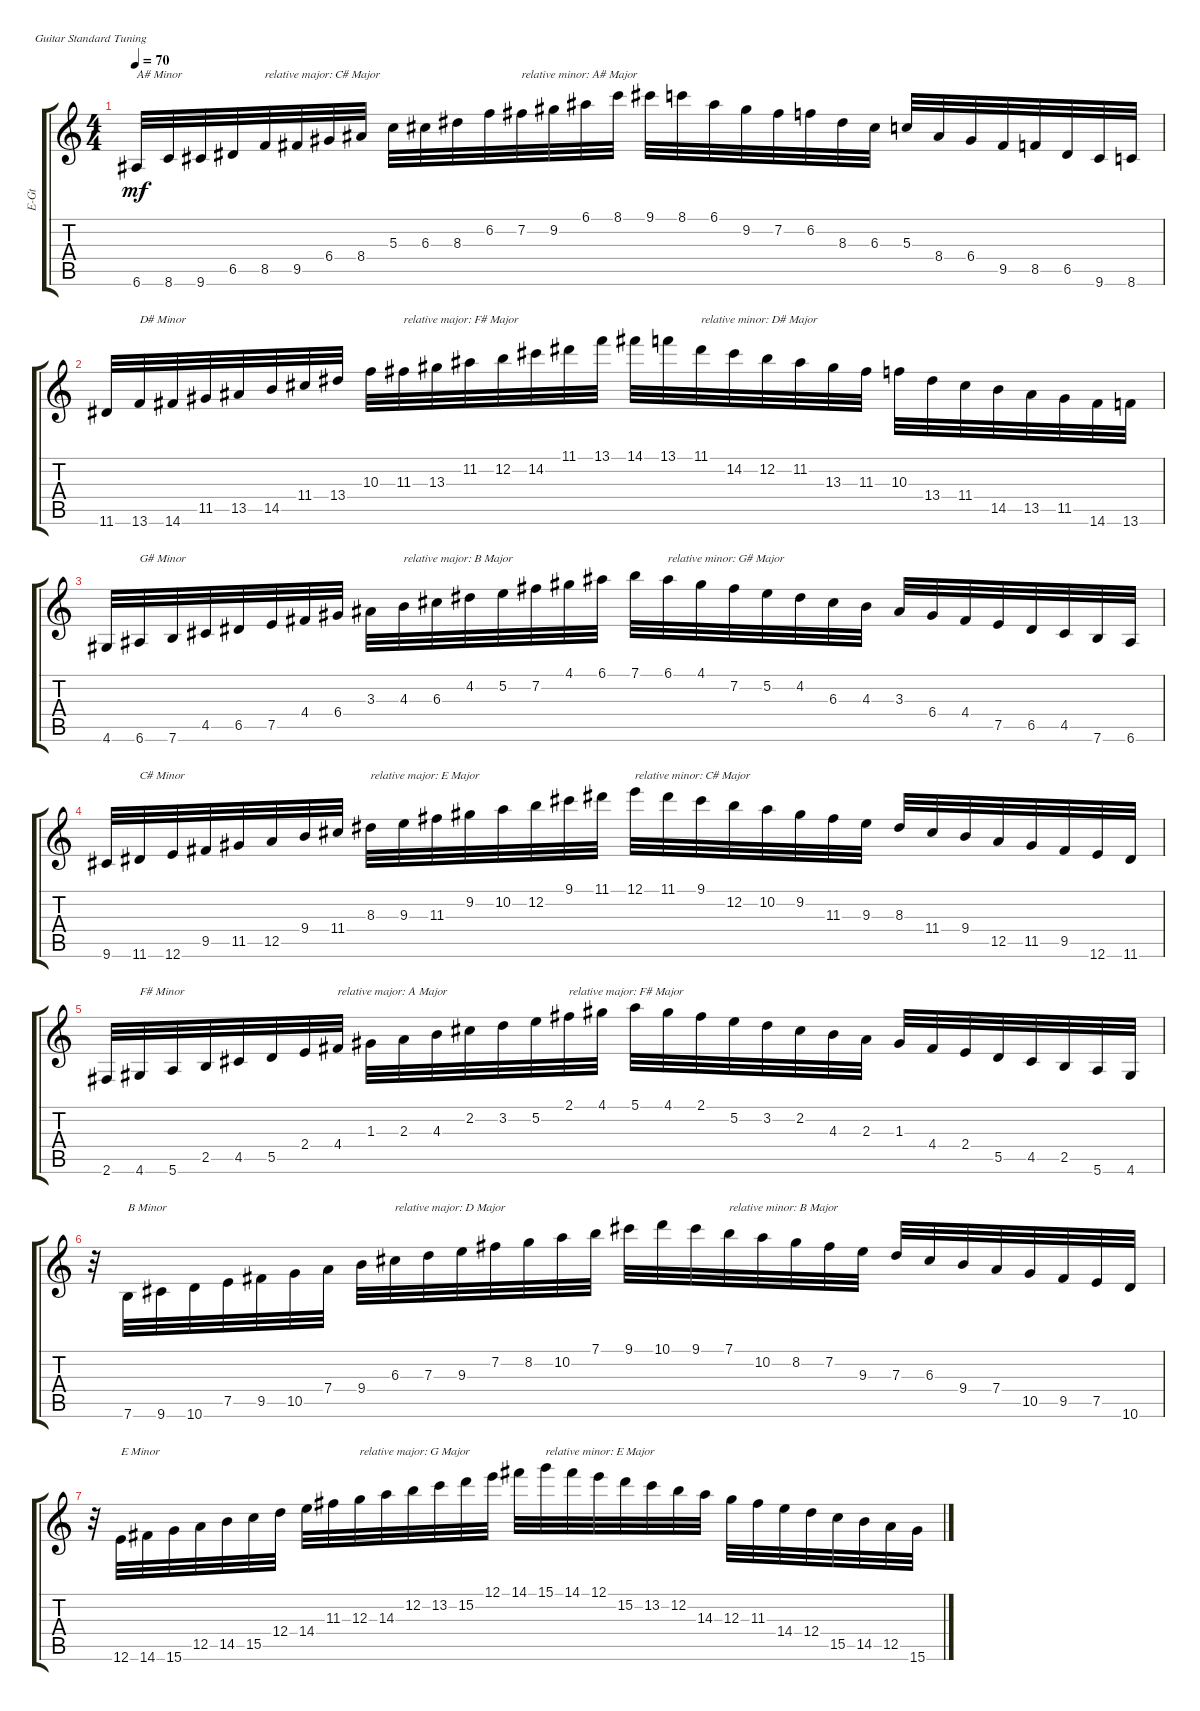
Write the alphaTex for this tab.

\defaultSystemsLayout 4
\bracketExtendMode groupsimilarinstruments
\otherSystemsTrackNameOrientation horizontal
\track ("Electric Guitar" "E-Gt") {instrument overdrivenguitar}
\staff {score tabs}
\tuning (E4 B3 G3 D3 A2 E2)
\ts (4 4)
\tempo 70
\clef g2
\ks c
6.6{acc #}.32{txt "A# Minor" dy mf instrument overdrivenguitar beam Up} 8.6.32{beam Up} 9.6{acc #}.32{beam Up} 6.5{acc #}.32{beam Up} 8.5.32{txt "relative major: C# Major" beam Up} 9.5{acc #}.32{beam Up} 6.4{acc #}.32{beam Up} 8.4{acc #}.32{beam Up} 5.3.32{beam Down} 6.3{acc #}.32{beam Down} 8.3{acc #}.32{beam Down} 6.2.32{beam Down} 7.2{acc #}.32{txt "relative minor: A# Major" beam Down} 9.2{acc #}.32{beam Down} 6.1{acc #}.32{beam Down} 8.1.32{beam Down} 9.1{acc #}.32{beam Down} 8.1.32{beam Down} 6.1{acc #}.32{beam Down} 9.2{acc #}.32{beam Down} 7.2{acc #}.32{beam Down} 6.2.32{beam Down} 8.3{acc #}.32{beam Down} 6.3{acc #}.32{beam Down} 5.3.32{beam Up} 8.4{acc #}.32{beam Up} 6.4{acc #}.32{beam Up} 9.5{acc #}.32{beam Up} 8.5.32{beam Up} 6.5{acc #}.32{beam Up} 9.6{acc #}.32{beam Up} 8.6.32{beam Up} |
11.6{acc #}.32{beam Up} 13.6.32{txt "D# Minor" beam Up} 14.6{acc #}.32{beam Up} 11.5{acc #}.32{beam Up} 13.5{acc #}.32{beam Up} 14.5.32{beam Up} 11.4{acc #}.32{beam Up} 13.4{acc #}.32{beam Up} 10.3.32{beam Down} 11.3{acc #}.32{txt "relative major: F# Major" beam Down} 13.3{acc #}.32{beam Down} 11.2{acc #}.32{beam Down} 12.2.32{beam Down} 14.2{acc #}.32{beam Down} 11.1{acc #}.32{beam Down} 13.1.32{beam Down} 14.1{acc #}.32{beam Down} 13.1.32{beam Down} 11.1{acc #}.32{txt "relative minor: D# Major" beam Down} 14.2{acc #}.32{beam Down} 12.2.32{beam Down} 11.2{acc #}.32{beam Down} 13.3{acc #}.32{beam Down} 11.3{acc #}.32{beam Down} 10.3.32{beam Down} 13.4{acc #}.32{beam Down} 11.4{acc #}.32{beam Down} 14.5.32{beam Down} 13.5{acc #}.32{beam Down} 11.5{acc #}.32{beam Down} 14.6{acc #}.32{beam Down} 13.6.32{beam Down} |
4.6{acc #}.32{beam Up} 6.6{acc #}.32{txt "G# Minor" beam Up} 7.6.32{beam Up} 4.5{acc #}.32{beam Up} 6.5{acc #}.32{beam Up} 7.5.32{beam Up} 4.4{acc #}.32{beam Up} 6.4{acc #}.32{beam Up} 3.3{acc #}.32{beam Down} 4.3.32{txt "relative major: B Major" beam Down} 6.3{acc #}.32{beam Down} 4.2{acc #}.32{beam Down} 5.2.32{beam Down} 7.2{acc #}.32{beam Down} 4.1{acc #}.32{beam Down} 6.1{acc #}.32{beam Down} 7.1.32{beam Down} 6.1{acc #}.32{txt "relative minor: G# Major" beam Down} 4.1{acc #}.32{beam Down} 7.2{acc #}.32{beam Down} 5.2.32{beam Down} 4.2{acc #}.32{beam Down} 6.3{acc #}.32{beam Down} 4.3.32{beam Down} 3.3{acc #}.32{beam Up} 6.4{acc #}.32{beam Up} 4.4{acc #}.32{beam Up} 7.5.32{beam Up} 6.5{acc #}.32{beam Up} 4.5{acc #}.32{beam Up} 7.6.32{beam Up} 6.6{acc #}.32{beam Up} |
9.6{acc #}.32{beam Up} 11.6{acc #}.32{txt "C# Minor" beam Up} 12.6.32{beam Up} 9.5{acc #}.32{beam Up} 11.5{acc #}.32{beam Up} 12.5.32{beam Up} 9.4.32{beam Up} 11.4{acc #}.32{beam Up} 8.3{acc #}.32{txt "relative major: E Major" beam Down} 9.3.32{beam Down} 11.3{acc #}.32{beam Down} 9.2{acc #}.32{beam Down} 10.2.32{beam Down} 12.2.32{beam Down} 9.1{acc #}.32{beam Down} 11.1{acc #}.32{beam Down} 12.1.32{txt "relative minor: C# Major" beam Down} 11.1{acc #}.32{beam Down} 9.1{acc #}.32{beam Down} 12.2.32{beam Down} 10.2.32{beam Down} 9.2{acc #}.32{beam Down} 11.3{acc #}.32{beam Down} 9.3.32{beam Down} 8.3{acc #}.32{beam Up} 11.4{acc #}.32{beam Up} 9.4.32{beam Up} 12.5.32{beam Up} 11.5{acc #}.32{beam Up} 9.5{acc #}.32{beam Up} 12.6.32{beam Up} 11.6{acc #}.32{beam Up} |
2.6{acc #}.32{beam Up} 4.6{acc #}.32{txt "F# Minor" beam Up} 5.6.32{beam Up} 2.5.32{beam Up} 4.5{acc #}.32{beam Up} 5.5.32{beam Up} 2.4.32{beam Up} 4.4{acc #}.32{txt "relative major: A Major" beam Up} 1.3{acc #}.32{beam Down} 2.3.32{beam Down} 4.3.32{beam Down} 2.2{acc #}.32{beam Down} 3.2.32{beam Down} 5.2.32{beam Down} 2.1{acc #}.32{txt "relative major: F# Major" beam Down} 4.1{acc #}.32{beam Down} 5.1.32{beam Down} 4.1{acc #}.32{beam Down} 2.1{acc #}.32{beam Down} 5.2.32{beam Down} 3.2.32{beam Down} 2.2{acc #}.32{beam Down} 4.3.32{beam Down} 2.3.32{beam Down} 1.3{acc #}.32{beam Up} 4.4{acc #}.32{beam Up} 2.4.32{beam Up} 5.5.32{beam Up} 4.5{acc #}.32{beam Up} 2.5.32{beam Up} 5.6.32{beam Up} 4.6{acc #}.32{beam Up} |
r.32{beam Down} 7.6.32{txt "B Minor" beam Up} 9.6{acc #}.32{beam Up} 10.6.32{beam Up} 7.5.32{beam Up} 9.5{acc #}.32{beam Up} 10.5.32{beam Up} 7.4.32{beam Up} 9.4.32{beam Down} 6.3{acc #}.32{txt "relative major: D Major" beam Down} 7.3.32{beam Down} 9.3.32{beam Down} 7.2{acc #}.32{beam Down} 8.2.32{beam Down} 10.2.32{beam Down} 7.1.32{beam Down} 9.1{acc #}.32{beam Down} 10.1.32{beam Down} 9.1{acc #}.32{beam Down} 7.1.32{txt "relative minor: B Major" beam Down} 10.2.32{beam Down} 8.2.32{beam Down} 7.2{acc #}.32{beam Down} 9.3.32{beam Down} 7.3.32{beam Up} 6.3{acc #}.32{beam Up} 9.4.32{beam Up} 7.4.32{beam Up} 10.5.32{beam Up} 9.5{acc #}.32{beam Up} 7.5.32{beam Up} 10.6.32{beam Up} |
r.32{beam Down} 12.6.32{txt "E Minor" beam Up} 14.6{acc #}.32{beam Up} 15.6.32{beam Up} 12.5.32{beam Up} 14.5.32{beam Up} 15.5.32{beam Up} 12.4.32{beam Up} 14.4.32{beam Down} 11.3{acc #}.32{beam Down} 12.3.32{txt "relative major: G Major" beam Down} 14.3.32{beam Down} 12.2.32{beam Down} 13.2.32{beam Down} 15.2.32{beam Down} 12.1.32{beam Down} 14.1{acc #}.32{beam Down} 15.1.32{txt "relative minor: E Major" beam Down} 14.1{acc #}.32{beam Down} 12.1.32{beam Down} 15.2.32{beam Down} 13.2.32{beam Down} 12.2.32{beam Down} 14.3.32{beam Down} 12.3.32{beam Down} 11.3{acc #}.32{beam Down} 14.4.32{beam Down} 12.4.32{beam Down} 15.5.32{beam Down} 14.5.32{beam Down} 12.5.32{beam Down} 15.6.32{beam Down}
